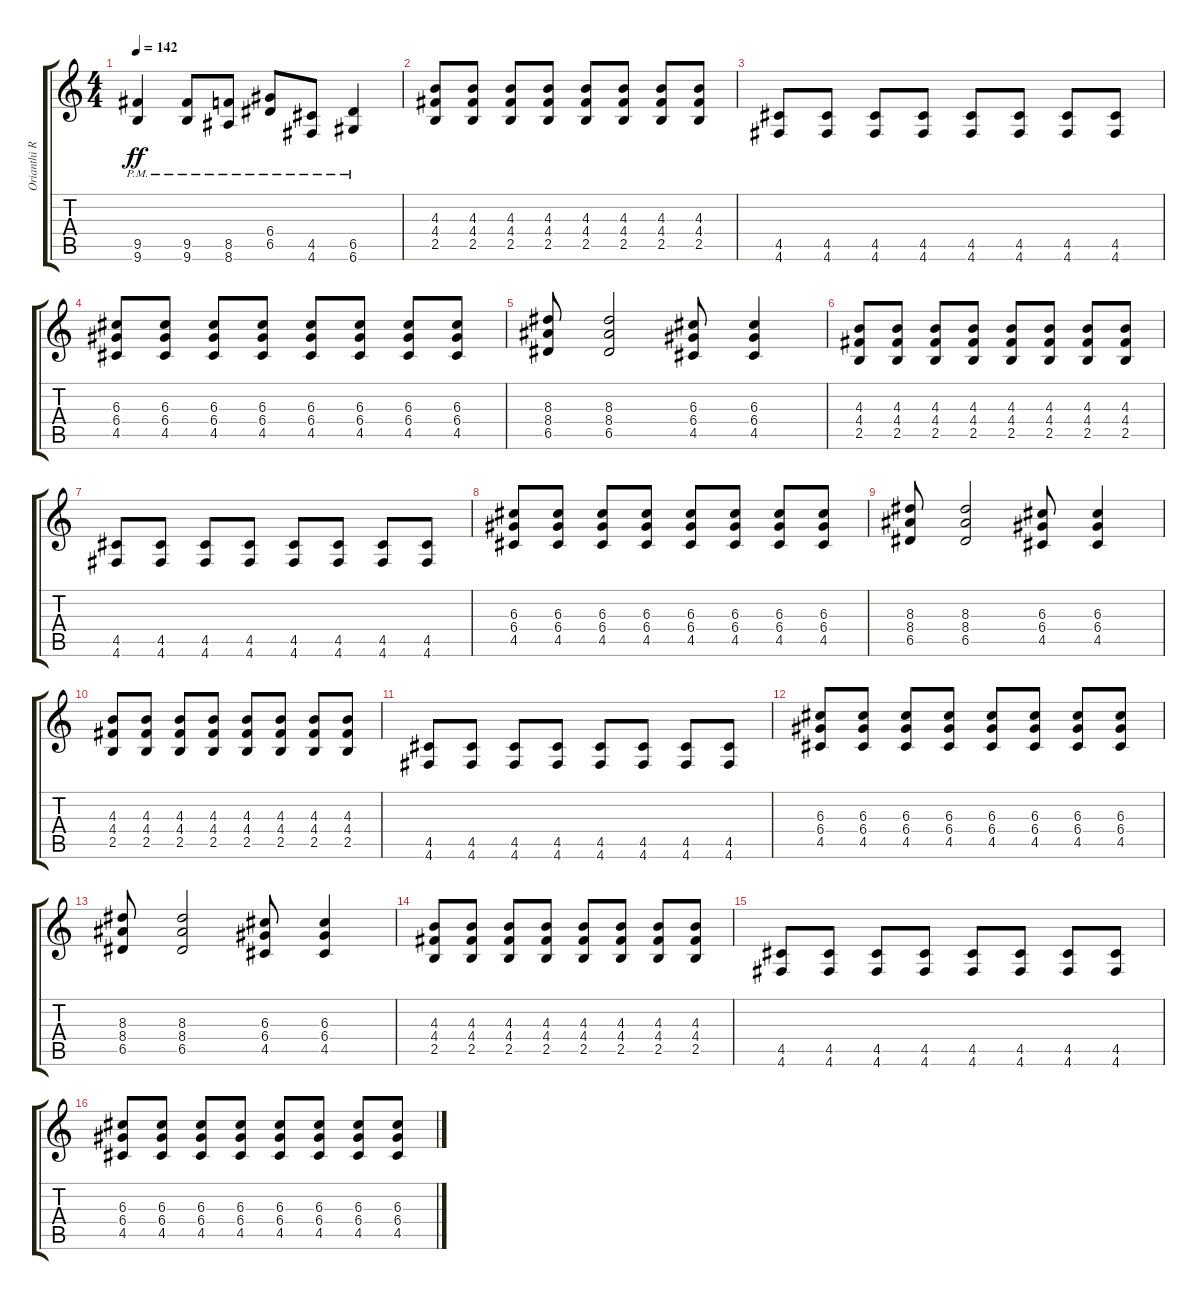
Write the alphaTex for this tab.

\track ("Orianthi Rhythm" "Orianthi R") {instrument overdrivenguitar}
\staff {score tabs}
\tuning (E4 B3 G3 D3 A2 D2) {hide}
\ts (4 4)
\tempo 142
\clef g2
\ks c
(9.5{pm} 9.6{pm}).4{dy ff} (9.5{pm} 9.6{pm}).8 (8.5{pm} 8.6{pm}).8 (6.4{pm} 6.5{pm}).8 (4.5{pm} 4.6{pm}).8 (6.5{pm} 6.6{pm}).4 |
(4.3 4.4 2.5).8 (4.3 4.4 2.5).8 (4.3 4.4 2.5).8 (4.3 4.4 2.5).8 (4.3 4.4 2.5).8 (4.3 4.4 2.5).8 (4.3 4.4 2.5).8 (4.3 4.4 2.5).8 |
(4.5 4.6).8 (4.5 4.6).8 (4.5 4.6).8 (4.5 4.6).8 (4.5 4.6).8 (4.5 4.6).8 (4.5 4.6).8 (4.5 4.6).8 |
(6.3 6.4 4.5).8 (6.3 6.4 4.5).8 (6.3 6.4 4.5).8 (6.3 6.4 4.5).8 (6.3 6.4 4.5).8 (6.3 6.4 4.5).8 (6.3 6.4 4.5).8 (6.3 6.4 4.5).8 |
(8.3 8.4 6.5).8 (8.3 8.4 6.5).2 (6.3 6.4 4.5).8 (6.3 6.4 4.5).4 |
(4.3 4.4 2.5).8 (4.3 4.4 2.5).8 (4.3 4.4 2.5).8 (4.3 4.4 2.5).8 (4.3 4.4 2.5).8 (4.3 4.4 2.5).8 (4.3 4.4 2.5).8 (4.3 4.4 2.5).8 |
(4.5 4.6).8 (4.5 4.6).8 (4.5 4.6).8 (4.5 4.6).8 (4.5 4.6).8 (4.5 4.6).8 (4.5 4.6).8 (4.5 4.6).8 |
(6.3 6.4 4.5).8 (6.3 6.4 4.5).8 (6.3 6.4 4.5).8 (6.3 6.4 4.5).8 (6.3 6.4 4.5).8 (6.3 6.4 4.5).8 (6.3 6.4 4.5).8 (6.3 6.4 4.5).8 |
(8.3 8.4 6.5).8 (8.3 8.4 6.5).2 (6.3 6.4 4.5).8 (6.3 6.4 4.5).4 |
(4.3 4.4 2.5).8 (4.3 4.4 2.5).8 (4.3 4.4 2.5).8 (4.3 4.4 2.5).8 (4.3 4.4 2.5).8 (4.3 4.4 2.5).8 (4.3 4.4 2.5).8 (4.3 4.4 2.5).8 |
(4.5 4.6).8 (4.5 4.6).8 (4.5 4.6).8 (4.5 4.6).8 (4.5 4.6).8 (4.5 4.6).8 (4.5 4.6).8 (4.5 4.6).8 |
(6.3 6.4 4.5).8 (6.3 6.4 4.5).8 (6.3 6.4 4.5).8 (6.3 6.4 4.5).8 (6.3 6.4 4.5).8 (6.3 6.4 4.5).8 (6.3 6.4 4.5).8 (6.3 6.4 4.5).8 |
(8.3 8.4 6.5).8 (8.3 8.4 6.5).2 (6.3 6.4 4.5).8 (6.3 6.4 4.5).4 |
(4.3 4.4 2.5).8 (4.3 4.4 2.5).8 (4.3 4.4 2.5).8 (4.3 4.4 2.5).8 (4.3 4.4 2.5).8 (4.3 4.4 2.5).8 (4.3 4.4 2.5).8 (4.3 4.4 2.5).8 |
(4.5 4.6).8 (4.5 4.6).8 (4.5 4.6).8 (4.5 4.6).8 (4.5 4.6).8 (4.5 4.6).8 (4.5 4.6).8 (4.5 4.6).8 |
(6.3 6.4 4.5).8 (6.3 6.4 4.5).8 (6.3 6.4 4.5).8 (6.3 6.4 4.5).8 (6.3 6.4 4.5).8 (6.3 6.4 4.5).8 (6.3 6.4 4.5).8 (6.3 6.4 4.5).8
